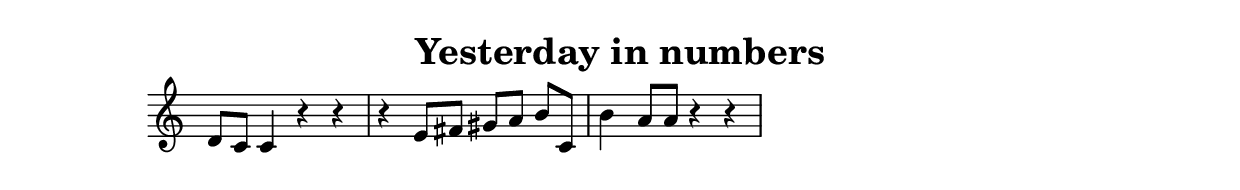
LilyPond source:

#(ly:set-option 'midi-extension "mid")
\version "2.12.3"
\include "english.ly"
\header{ 

title = "Yesterday in numbers"}
%{
Title: Yesterday in numbers

| 21 1 - - | -- 34# 5#6 71 | 7 66 -- -- | 
%}
melody = {
\once \override Staff.TimeSignature #'stencil = ##f
\clef treble
\key c 
\major
\cadenzaOn
  d'8[ c'8] c'4 r4 r4 \bar "|"  r4 e'8[ fs'8] gs'8[ a'8] b'8[ c'8] \bar "|"  b'4 a'8[ a'8] r4 r4 \bar "|" \break 
 }
text = \lyricmode {
            
}
\score{

<<
\new Voice = "one" {
\melody
}
\new Lyrics \lyricsto "one" \text
>>
\layout {
\context {
\Score
}
}
\midi {
\context {
\Score
tempoWholesPerMinute = #(ly:make-moment 200 4)
}
}
}